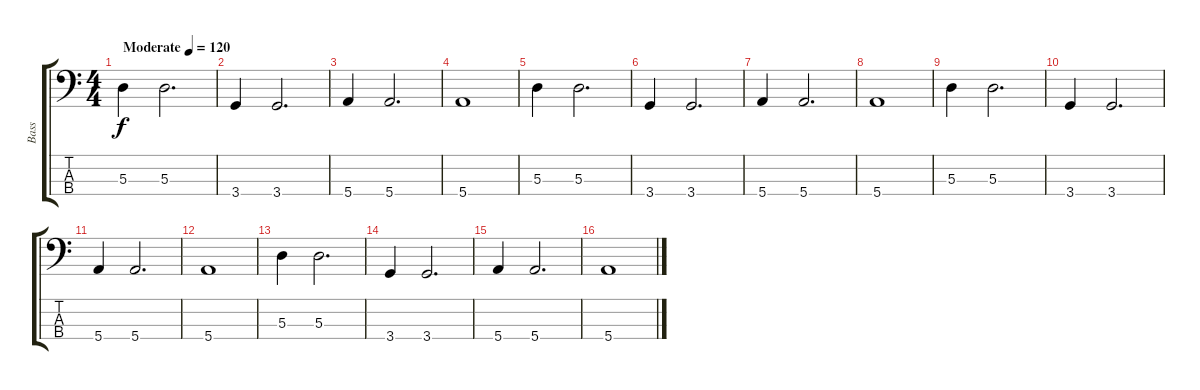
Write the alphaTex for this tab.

\track ("Bass" "Bass") {instrument electricbassfinger}
\staff {score tabs}
\tuning (G2 D2 A1 E1) {hide}
\ts (4 4)
\tempo (120 "Moderate")
\clef f4
\ks c
5.3.4{dy f instrument electricbassfinger} 5.3.2{d} |
3.4.4 3.4.2{d} |
5.4.4 5.4.2{d} |
5.4.1 |
5.3.4 5.3.2{d} |
3.4.4 3.4.2{d} |
5.4.4 5.4.2{d} |
5.4.1 |
5.3.4 5.3.2{d} |
3.4.4 3.4.2{d} |
5.4.4 5.4.2{d} |
5.4.1 |
5.3.4 5.3.2{d} |
3.4.4 3.4.2{d} |
5.4.4 5.4.2{d} |
5.4.1
